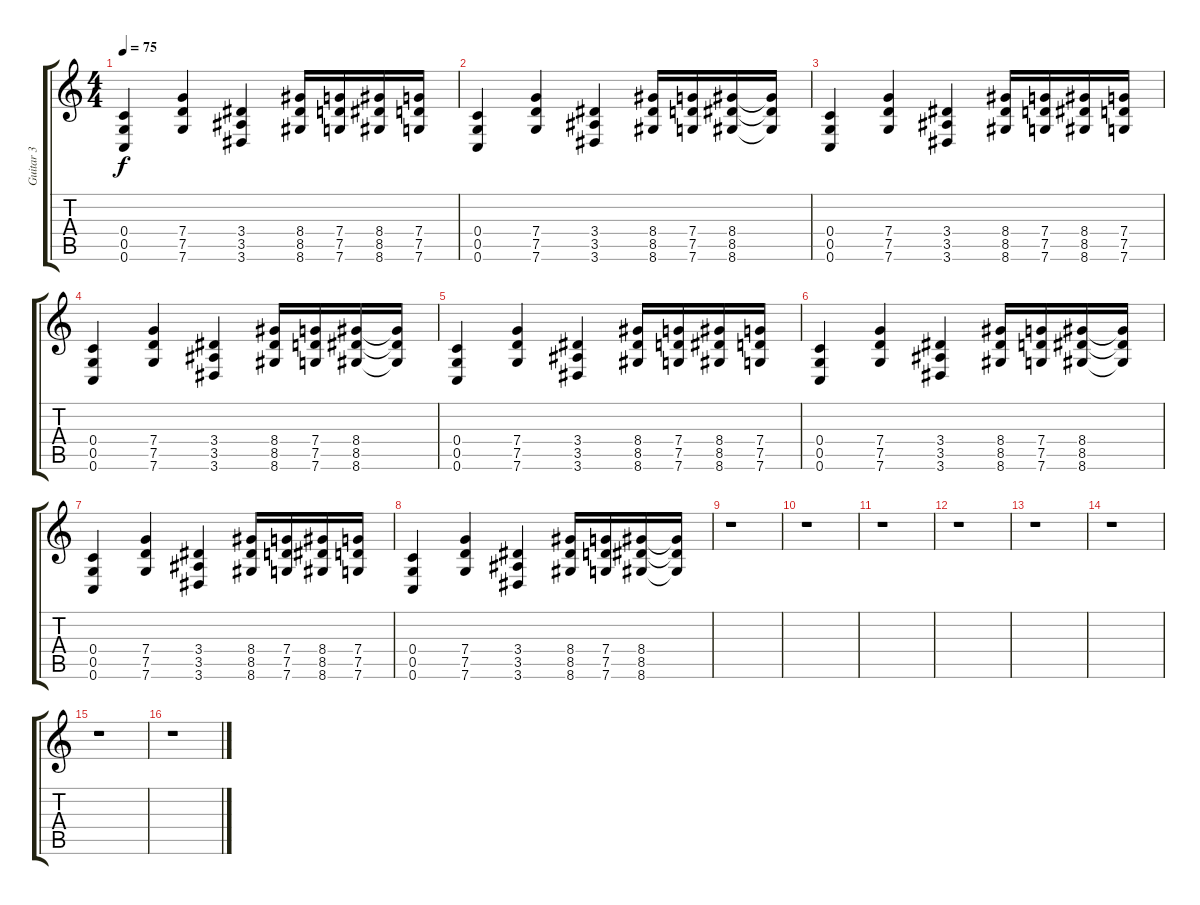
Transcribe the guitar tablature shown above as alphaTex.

\track ("Guitar 3" "Guitar 3") {instrument distortionguitar}
\staff {score tabs}
\tuning (D4 A3 F3 C3 G2 C2) {hide}
\ts (4 4)
\tempo 75
\clef g2
\ks c
(0.4 0.5 0.6).4{dy f} (7.4 7.5 7.6).4 (3.4 3.5 3.6).4 (8.4 8.5 8.6).16 (7.4 7.5 7.6).16 (8.4 8.5 8.6).16 (7.4 7.5 7.6).16 |
(0.4 0.5 0.6).4 (7.4 7.5 7.6).4 (3.4 3.5 3.6).4 (8.4 8.5 8.6).16 (7.4 7.5 7.6).16 (8.4 8.5 8.6).16 (8.4{t} 8.5{t} 8.6{t}).16 |
(0.4 0.5 0.6).4 (7.4 7.5 7.6).4 (3.4 3.5 3.6).4 (8.4 8.5 8.6).16 (7.4 7.5 7.6).16 (8.4 8.5 8.6).16 (7.4 7.5 7.6).16 |
(0.4 0.5 0.6).4 (7.4 7.5 7.6).4 (3.4 3.5 3.6).4 (8.4 8.5 8.6).16 (7.4 7.5 7.6).16 (8.4 8.5 8.6).16 (8.4{t} 8.5{t} 8.6{t}).16 |
(0.4 0.5 0.6).4 (7.4 7.5 7.6).4 (3.4 3.5 3.6).4 (8.4 8.5 8.6).16 (7.4 7.5 7.6).16 (8.4 8.5 8.6).16 (7.4 7.5 7.6).16 |
(0.4 0.5 0.6).4 (7.4 7.5 7.6).4 (3.4 3.5 3.6).4 (8.4 8.5 8.6).16 (7.4 7.5 7.6).16 (8.4 8.5 8.6).16 (8.4{t} 8.5{t} 8.6{t}).16 |
(0.4 0.5 0.6).4 (7.4 7.5 7.6).4 (3.4 3.5 3.6).4 (8.4 8.5 8.6).16 (7.4 7.5 7.6).16 (8.4 8.5 8.6).16 (7.4 7.5 7.6).16 |
(0.4 0.5 0.6).4 (7.4 7.5 7.6).4 (3.4 3.5 3.6).4 (8.4 8.5 8.6).16 (7.4 7.5 7.6).16 (8.4 8.5 8.6).16 (8.4{t} 8.5{t} 8.6{t}).16 |
r.1 |
r.1 |
r.1 |
r.1 |
r.1 |
r.1 |
r.1 |
r.1
